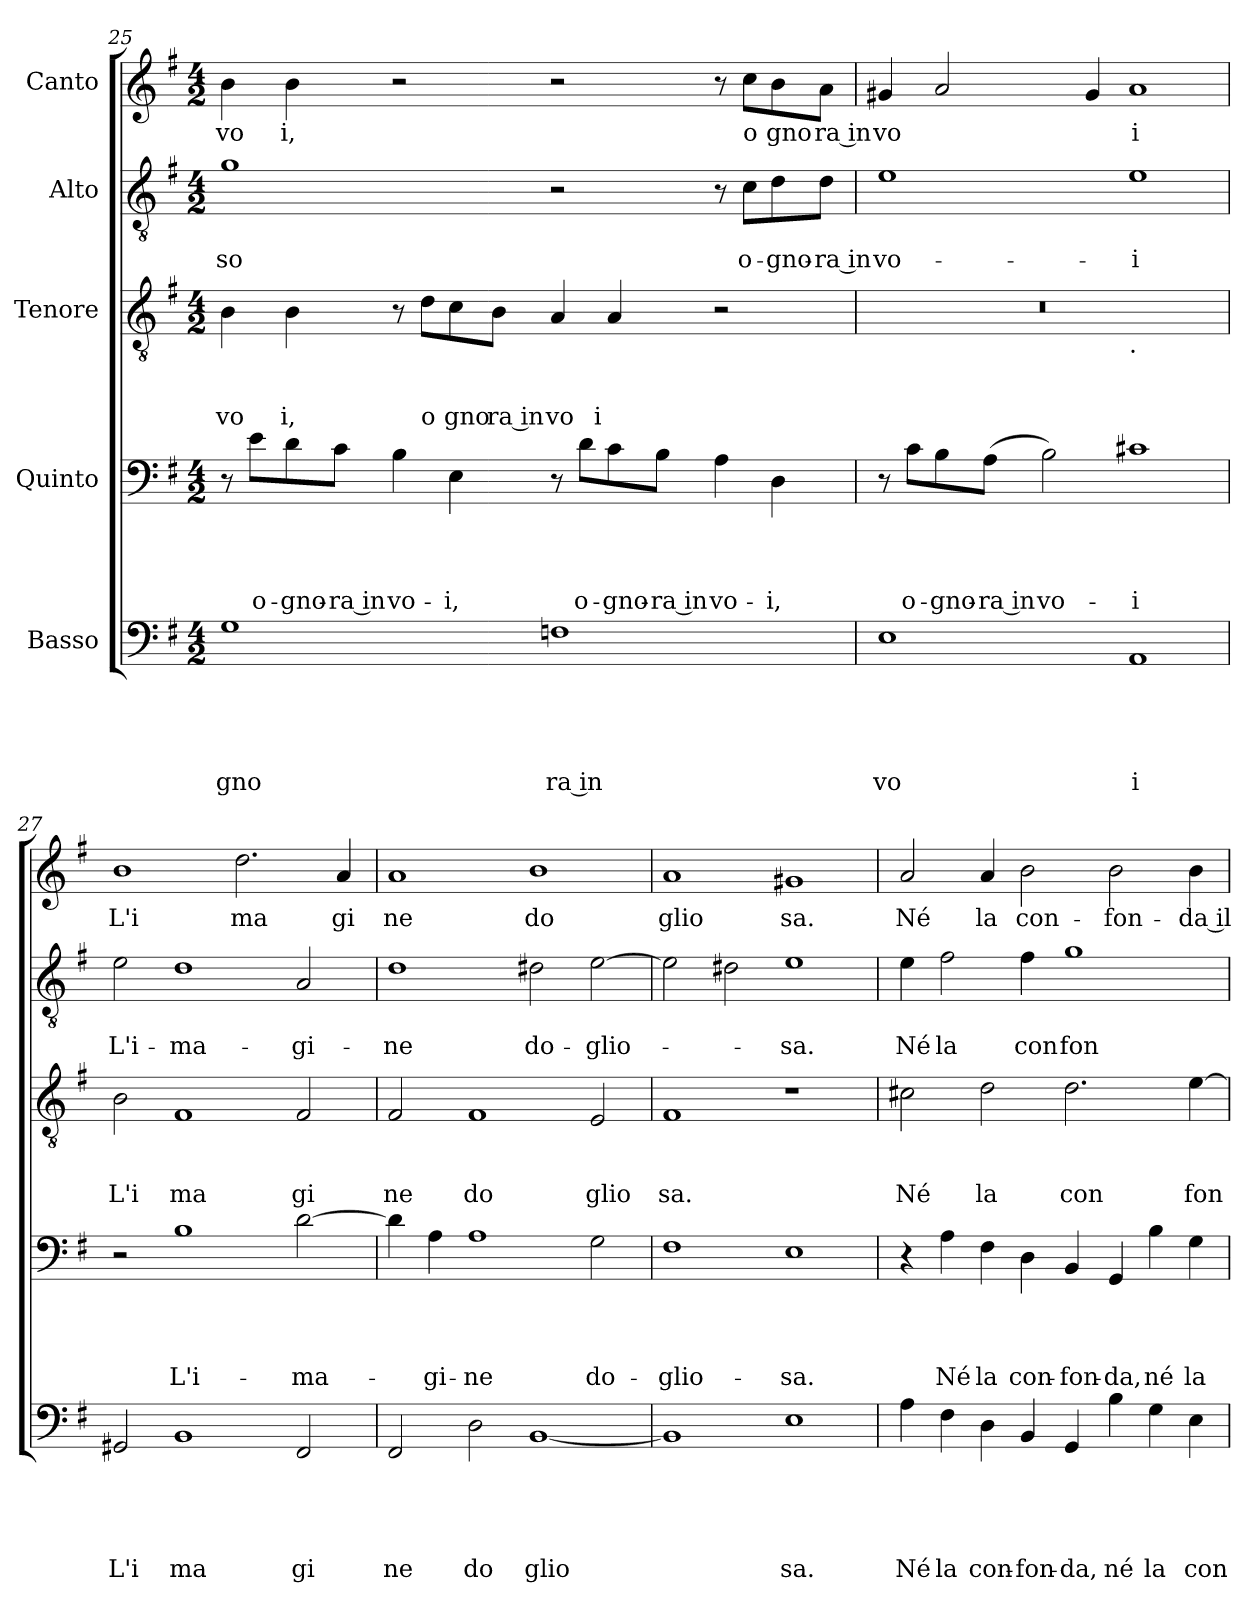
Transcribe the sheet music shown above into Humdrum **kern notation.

**kern	**text	**text	**text	**text	**text	**kern	**text	**text	**text	**text	**kern	**text	**text	**text	**kern	**text	**text	**kern	**text
*part5	*part5	*part5	*part5	*part5	*part5	*part4	*part4	*part4	*part4	*part4	*part3	*part3	*part3	*part3	*part2	*part2	*part2	*part1	*part1
*staff5	*staff5	*staff5	*staff5	*staff5	*staff5	*staff4	*staff4	*staff4	*staff4	*staff4	*staff3	*staff3	*staff3	*staff3	*staff2	*staff2	*staff2	*staff1	*staff1
*I"Basso	*	*	*	*	*	*I"Quinto	*	*	*	*	*I"Tenore	*	*	*	*I"Alto	*	*	*I"Canto	*
!!LO:PB:g=z
*clefF4	*	*	*	*	*	*clefF4	*	*	*	*	*clefGv2	*	*	*	*clefGv2	*	*	*clefG2	*
*k[f#]	*	*	*	*	*	*k[f#]	*	*	*	*	*k[f#]	*	*	*	*k[f#]	*	*	*k[f#]	*
*G:	*	*	*	*	*	*G:	*	*	*	*	*G:	*	*	*	*G:	*	*	*G:	*
*M4/2	*	*	*	*	*	*M4/2	*	*	*	*	*M4/2	*	*	*	*M4/2	*	*	*M4/2	*
=25	=25	=25	=25	=25	=25	=25	=25	=25	=25	=25	=25	=25	=25	=25	=25	=25	=25	=25	=25
!	!	!	!	!	!LO:LY:b	!	!	!	!	!	!	!	!	!LO:LY:b	!	!	!LO:LY:b	!	!LO:LY:b
1G	.	.	.	.	-gno	8r	.	.	.	.	4B\	.	.	vo	1g	.	-so	4b\	vo
!	!	!	!	!	!	!	!	!	!	!LO:LY:b	!	!	!	!	!	!	!	!	!
.	.	.	.	.	.	8e\L	.	.	.	o-	.	.	.	.	.	.	.	.	.
!	!	!	!	!	!	!	!	!	!	!LO:LY:b	!	!	!	!LO:LY:b	!	!	!	!	!LO:LY:b
.	.	.	.	.	.	8d\	.	.	.	-gno-	4B\	.	.	i,	.	.	.	4b\	i,
!	!	!	!	!	!	!	!	!	!	!LO:LY:b:rj	!	!	!	!	!	!	!	!	!
.	.	.	.	.	.	8c\J	.	.	.	-ra in	.	.	.	.	.	.	.	.	.
!	!	!	!	!	!	!	!	!	!	!LO:LY:b	!	!	!	!	!	!	!	!	!
.	.	.	.	.	.	4B\	.	.	.	vo-	8r	.	.	.	.	.	.	2r	.
!	!	!	!	!	!	!	!	!	!	!	!	!	!	!LO:LY:b	!	!	!	!	!
.	.	.	.	.	.	.	.	.	.	.	8d\L	.	.	o	.	.	.	.	.
!	!	!	!	!	!	!	!	!	!	!LO:LY:b	!	!	!	!LO:LY:b	!	!	!	!	!
.	.	.	.	.	.	4E\	.	.	.	-i,	8c\	.	.	gno	.	.	.	.	.
!	!	!	!	!	!	!	!	!	!	!	!	!	!	!LO:LY:b:rj	!	!	!	!	!
.	.	.	.	.	.	.	.	.	.	.	8B\J	.	.	ra in	.	.	.	.	.
!	!	!	!	!	!LO:LY:b:rj	!	!	!	!	!	!	!	!	!LO:LY:b	!	!	!	!	!
1Fn	.	.	.	.	ra in	8r	.	.	.	.	4A/	.	.	vo	2r	.	.	2r	.
!	!	!	!	!	!	!	!	!	!	!LO:LY:b	!	!	!	!	!	!	!	!	!
.	.	.	.	.	.	8d\L	.	.	.	o-	.	.	.	.	.	.	.	.	.
!	!	!	!	!	!	!	!	!	!	!LO:LY:b	!	!	!	!LO:LY:b	!	!	!	!	!
.	.	.	.	.	.	8c\	.	.	.	-gno-	4A/	.	.	i	.	.	.	.	.
!	!	!	!	!	!	!	!	!	!	!LO:LY:b:rj	!	!	!	!	!	!	!	!	!
.	.	.	.	.	.	8B\J	.	.	.	-ra in	.	.	.	.	.	.	.	.	.
!	!	!	!	!	!	!	!	!	!	!LO:LY:b	!	!	!	!	!	!	!	!	!
.	.	.	.	.	.	4A\	.	.	.	vo-	2r	.	.	.	8r	.	.	8r	.
!	!	!	!	!	!	!	!	!	!	!	!	!	!	!	!	!	!LO:LY:b	!	!LO:LY:b
.	.	.	.	.	.	.	.	.	.	.	.	.	.	.	8c\L	.	o-	8cc\L	o
!	!	!	!	!	!	!	!	!	!	!LO:LY:b	!	!	!	!	!	!	!LO:LY:b	!	!LO:LY:b
.	.	.	.	.	.	4D\	.	.	.	-i,	.	.	.	.	8d\	.	-gno-	8b\	gno
!	!	!	!	!	!	!	!	!	!	!	!	!	!	!	!	!	!LO:LY:b:rj	!	!LO:LY:b:rj
.	.	.	.	.	.	.	.	.	.	.	.	.	.	.	(8d\J	.	-ra in	8a\J	ra in
=26	=26	=26	=26	=26	=26	=26	=26	=26	=26	=26	=26	=26	=26	=26	=26	=26	=26	=26	=26
!	!	!	!	!	!LO:LY:b	!	!	!	!	!	!	!	!	!	!	!	!LO:LY:b	!	!LO:LY:b
*	*	*	*	*	*	*	*	*	*	*	*^	*	*	*	*	*	*	*	*
1E	.	.	.	.	vo	8r	.	.	.	.	0r	1ryy	.	.	.	1e	.	vo-	4g#X/	vo
!	!	!	!	!	!	!	!	!	!	!LO:LY:b	!	!	!	!	!	!	!	!	!	!
.	.	.	.	.	.	8c\L	.	.	.	o-	.	.	.	.	.	.	.	.	.	.
!	!	!	!	!	!	!	!	!	!	!LO:LY:b	!	!	!	!	!	!	!	!	!	!
.	.	.	.	.	.	8B\	.	.	.	-gno-	.	.	.	.	.	.	.	.	2a/	.
!	!	!	!	!	!	!	!	!	!	!LO:LY:b:rj	!	!	!	!	!	!	!	!	!	!
.	.	.	.	.	.	(<8A\J	.	.	.	-ra in	.	.	.	.	.	.	.	.	.	.
!	!	!	!	!	!	!	!	!	!	!LO:LY:b	!	!	!	!	!	!	!	!	!	!
.	.	.	.	.	.	2B\)	.	.	.	vo-	.	.	.	.	.	.	.	.	.	.
.	.	.	.	.	.	.	.	.	.	.	.	.	.	.	.	.	.	.	4g#/	.
!	!	!	!	!	!	!	!	!	!	!	!	!LO:TX:b:t=.	!	!	!	!	!	!	!	!
!	!	!	!	!	!LO:LY:b	!	!	!	!	!LO:LY:b	!	!	!	!	!	!	!	!LO:LY:b	!	!LO:LY:b
1AA	.	.	.	.	i	1c#X	.	.	.	-i	.	1ryy	.	.	.	1e	.	-i	1a	i
=27	=27	=27	=27	=27	=27	=27	=27	=27	=27	=27	=27	=27	=27	=27	=27	=27	=27	=27	=27	=27
!	!	!	!	!	!LO:LY:b	!	!	!	!	!	!	!	!	!	!LO:LY:b	!	!	!LO:LY:b	!	!LO:LY:b
*	*	*	*	*	*	*	*	*	*	*	*v	*v	*	*	*	*	*	*	*	*
2GG#X/	.	.	.	.	L'i	2r	.	.	.	.	2B\	.	.	L'i	2e\	.	L'i-	1b	L'i
!	!	!	!	!	!LO:LY:b	!	!	!	!	!LO:LY:b	!	!	!	!LO:LY:b	!	!	!LO:LY:b	!	!
1BB	.	.	.	.	ma	1B	.	.	.	L'i-	1F#	.	.	ma	1d	.	-ma-	.	.
!	!	!	!	!	!	!	!	!	!	!	!	!	!	!	!	!	!	!	!LO:LY:b
.	.	.	.	.	.	.	.	.	.	.	.	.	.	.	.	.	.	2.dd\	ma
!	!	!	!	!	!LO:LY:b	!	!	!	!	!LO:LY:b	!	!	!	!LO:LY:b	!	!	!LO:LY:b	!	!
2FF#/	.	.	.	.	gi	[>2d\	.	.	.	-ma-	2F#/	.	.	gi	2A/	.	-gi-	.	.
!	!	!	!	!	!	!	!	!	!	!	!	!	!	!	!	!	!	!	!LO:LY:b
.	.	.	.	.	.	.	.	.	.	.	.	.	.	.	.	.	.	4a/	gi
=28	=28	=28	=28	=28	=28	=28	=28	=28	=28	=28	=28	=28	=28	=28	=28	=28	=28	=28	=28
!	!	!	!	!	!LO:LY:b	!	!	!	!	!	!	!	!	!LO:LY:b	!	!	!LO:LY:b	!	!LO:LY:b
2FF#/	.	.	.	.	ne	4d\]	.	.	.	.	2F#/	.	.	ne	1d	.	-ne	1a	ne
!	!	!	!	!	!	!	!	!	!	!LO:LY:b	!	!	!	!	!	!	!	!	!
.	.	.	.	.	.	4A\	.	.	.	-gi-	.	.	.	.	.	.	.	.	.
!	!	!	!	!	!LO:LY:b	!	!	!	!	!LO:LY:b	!	!	!	!LO:LY:b	!	!	!	!	!
2D\	.	.	.	.	do	1A	.	.	.	-ne	1F#	.	.	do	.	.	.	.	.
!	!	!	!	!	!LO:LY:b	!	!	!	!	!	!	!	!	!	!	!	!LO:LY:b	!	!LO:LY:b
[<1BB	.	.	.	.	glio	.	.	.	.	.	.	.	.	.	2d#X\	.	do-	1b	do
!	!	!	!	!	!	!	!	!	!	!LO:LY:b	!	!	!	!LO:LY:b	!	!	!LO:LY:b	!	!
.	.	.	.	.	.	2G\	.	.	.	do-	2E/	.	.	glio	[>2e\	.	-glio-	.	.
=29	=29	=29	=29	=29	=29	=29	=29	=29	=29	=29	=29	=29	=29	=29	=29	=29	=29	=29	=29
!	!	!	!	!	!	!	!	!	!	!LO:LY:b	!	!	!	!LO:LY:b	!	!	!	!	!LO:LY:b
1BB]	.	.	.	.	.	1F#	.	.	.	-glio-	1F#	.	.	sa.	2e\]	.	.	1a	glio
.	.	.	.	.	.	.	.	.	.	.	.	.	.	.	2d#X\	.	.	.	.
!	!	!	!	!	!LO:LY:b	!	!	!	!	!LO:LY:b	!	!	!	!	!	!	!LO:LY:b	!	!LO:LY:b
1E	.	.	.	.	sa.	1E	.	.	.	-sa.	1r	.	.	.	1e	.	-sa.	1g#X	sa.
!!LO:LB:g=z
=30	=30	=30	=30	=30	=30	=30	=30	=30	=30	=30	=30	=30	=30	=30	=30	=30	=30	=30	=30
!	!	!	!	!	!LO:LY:b	!	!	!	!	!	!	!	!	!LO:LY:b	!	!	!LO:LY:b	!	!LO:LY:b
4A\	.	.	.	.	Né	4r	.	.	.	.	2c#X\	.	.	Né	4e\	.	Né	2a/	Né
!	!	!	!	!	!LO:LY:b	!	!	!	!	!LO:LY:b	!	!	!	!	!	!	!LO:LY:b	!	!
4F#\	.	.	.	.	la	4A\	.	.	.	Né	.	.	.	.	2f#\	.	la	.	.
!	!	!	!	!	!LO:LY:b	!	!	!	!	!LO:LY:b	!	!	!	!LO:LY:b	!	!	!	!	!LO:LY:b
4D\	.	.	.	.	con-	4F#\	.	.	.	la	2d\	.	.	la	.	.	.	4a/	la
!	!	!	!	!	!LO:LY:b	!	!	!	!	!LO:LY:b	!	!	!	!	!	!	!LO:LY:b	!	!LO:LY:b
4BB/	.	.	.	.	-fon-	4D\	.	.	.	con-	.	.	.	.	4f#\	.	con	2b\	con-
!	!	!	!	!	!LO:LY:b	!	!	!	!	!LO:LY:b	!	!	!	!LO:LY:b	!	!	!LO:LY:b	!	!
4GG/	.	.	.	.	-da,	4BB/	.	.	.	-fon-	2.d\	.	.	con	1g	.	fon	.	.
!	!	!	!	!	!LO:LY:b	!	!	!	!	!LO:LY:b	!	!	!	!	!	!	!	!	!LO:LY:b
4B\	.	.	.	.	né	4GG/	.	.	.	-da,	.	.	.	.	.	.	.	2b\	-fon-
!	!	!	!	!	!LO:LY:b	!	!	!	!	!LO:LY:b	!	!	!	!	!	!	!	!	!
4G\	.	.	.	.	la	4B\	.	.	.	né	.	.	.	.	.	.	.	.	.
!	!	!	!	!	!LO:LY:b	!	!	!	!	!LO:LY:b	!	!	!	!LO:LY:b	!	!	!	!	!LO:LY:b:rj
4E\	.	.	.	.	con-	4G\	.	.	.	la	[>4e\	.	.	fon	.	.	.	4b\	-da il
=	=	=	=	=	=	=	=	=	=	=	=	=	=	=	=	=	=	=	=
*-	*-	*-	*-	*-	*-	*-	*-	*-	*-	*-	*-	*-	*-	*-	*-	*-	*-	*-	*-
